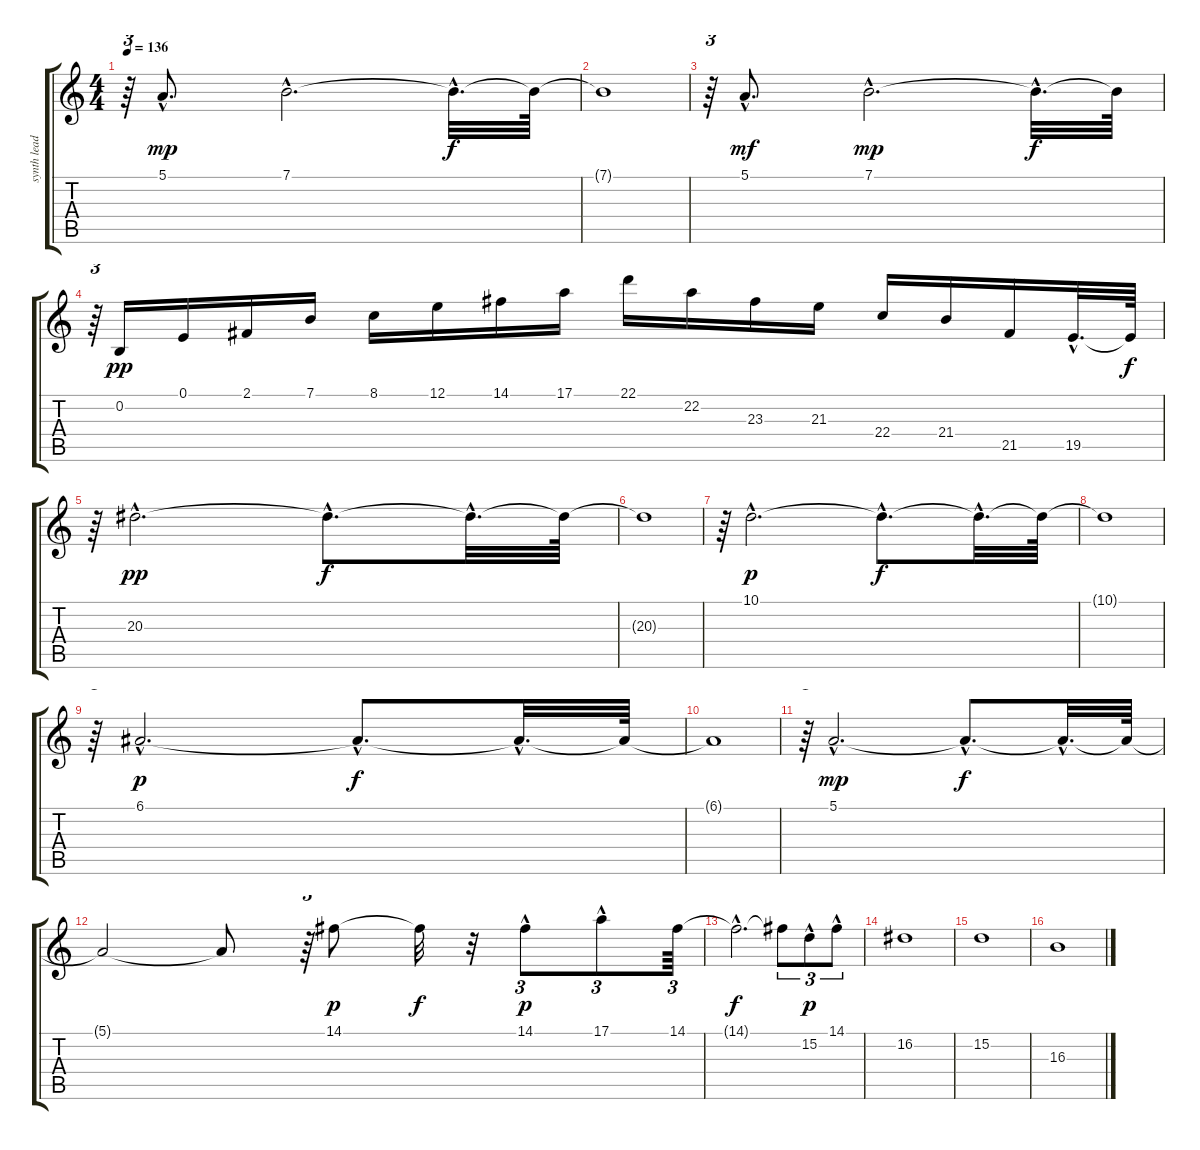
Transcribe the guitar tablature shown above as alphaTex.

\track ("synth lead" "synth lead") {instrument lead2sawtooth}
\staff {score tabs}
\tuning (E4 B3 G3 D3 A2 E2) {hide}
\ts (4 4)
\tempo 136
\clef g2
\ks c
r.64{tu (3 2) dy f} 5.1{hac}.8{d dy mp volume 16} 7.1{hac}.2{d volume 16} 7.1{hac t}.32{d dy f} 7.1{t}.64 |
7.1{t}.1 |
r.64{tu (3 2)} 5.1{hac}.8{d dy mf volume 16} 7.1{hac}.2{d dy mp volume 16} 7.1{hac t}.32{d dy f} 7.1{t}.64 |
r.64{tu (3 2)} 0.2.16{dy pp volume 16} 0.1.16 2.1.16 7.1.16 8.1.16 12.1.16 14.1.16 17.1.16 22.1.16 22.2.16 23.3.16 21.3.16 22.4.16 21.4.16 21.5.16 19.5{hac}.32{d} 19.5{t}.64{dy f} |
r.64{tu (3 2)} 20.3{hac}.2{d dy pp volume 16} 20.3{hac t}.8{d dy f} 20.3{hac t}.32{d} 20.3{t}.64 |
20.3{t}.1 |
r.64{tu (3 2)} 10.1{hac}.2{d dy p volume 16} 10.1{hac t}.8{d dy f} 10.1{hac t}.32{d} 10.1{t}.64 |
10.1{t}.1 |
r.64{tu (3 2)} 6.1{hac}.2{d dy p volume 16} 6.1{hac t}.8{d dy f} 6.1{hac t}.32{d} 6.1{t}.64 |
6.1{t}.1 |
r.64{tu (3 2)} 5.1{hac}.2{d dy mp volume 16} 5.1{hac t}.8{d dy f} 5.1{hac t}.32{d} 5.1{t}.64 |
5.1{t}.2 5.1{t}.8 r.64{tu (3 2)} 14.1.8{dy p volume 16} 14.1{t}.32{dy f} r.32 14.1{hac}.8{tu (3 2) dy p} 17.1{hac}.8{tu (3 2)} 14.1.64{tu (3 2) volume 16} |
14.1{hac t}.2{d dy f} 14.1{t}.8{tu (3 2)} 15.2{hac}.8{tu (3 2) dy p volume 16} 14.1{hac}.8{tu (3 2)} |
16.2.1{volume 16} |
15.2.1{volume 16} |
16.3.1{volume 16}
